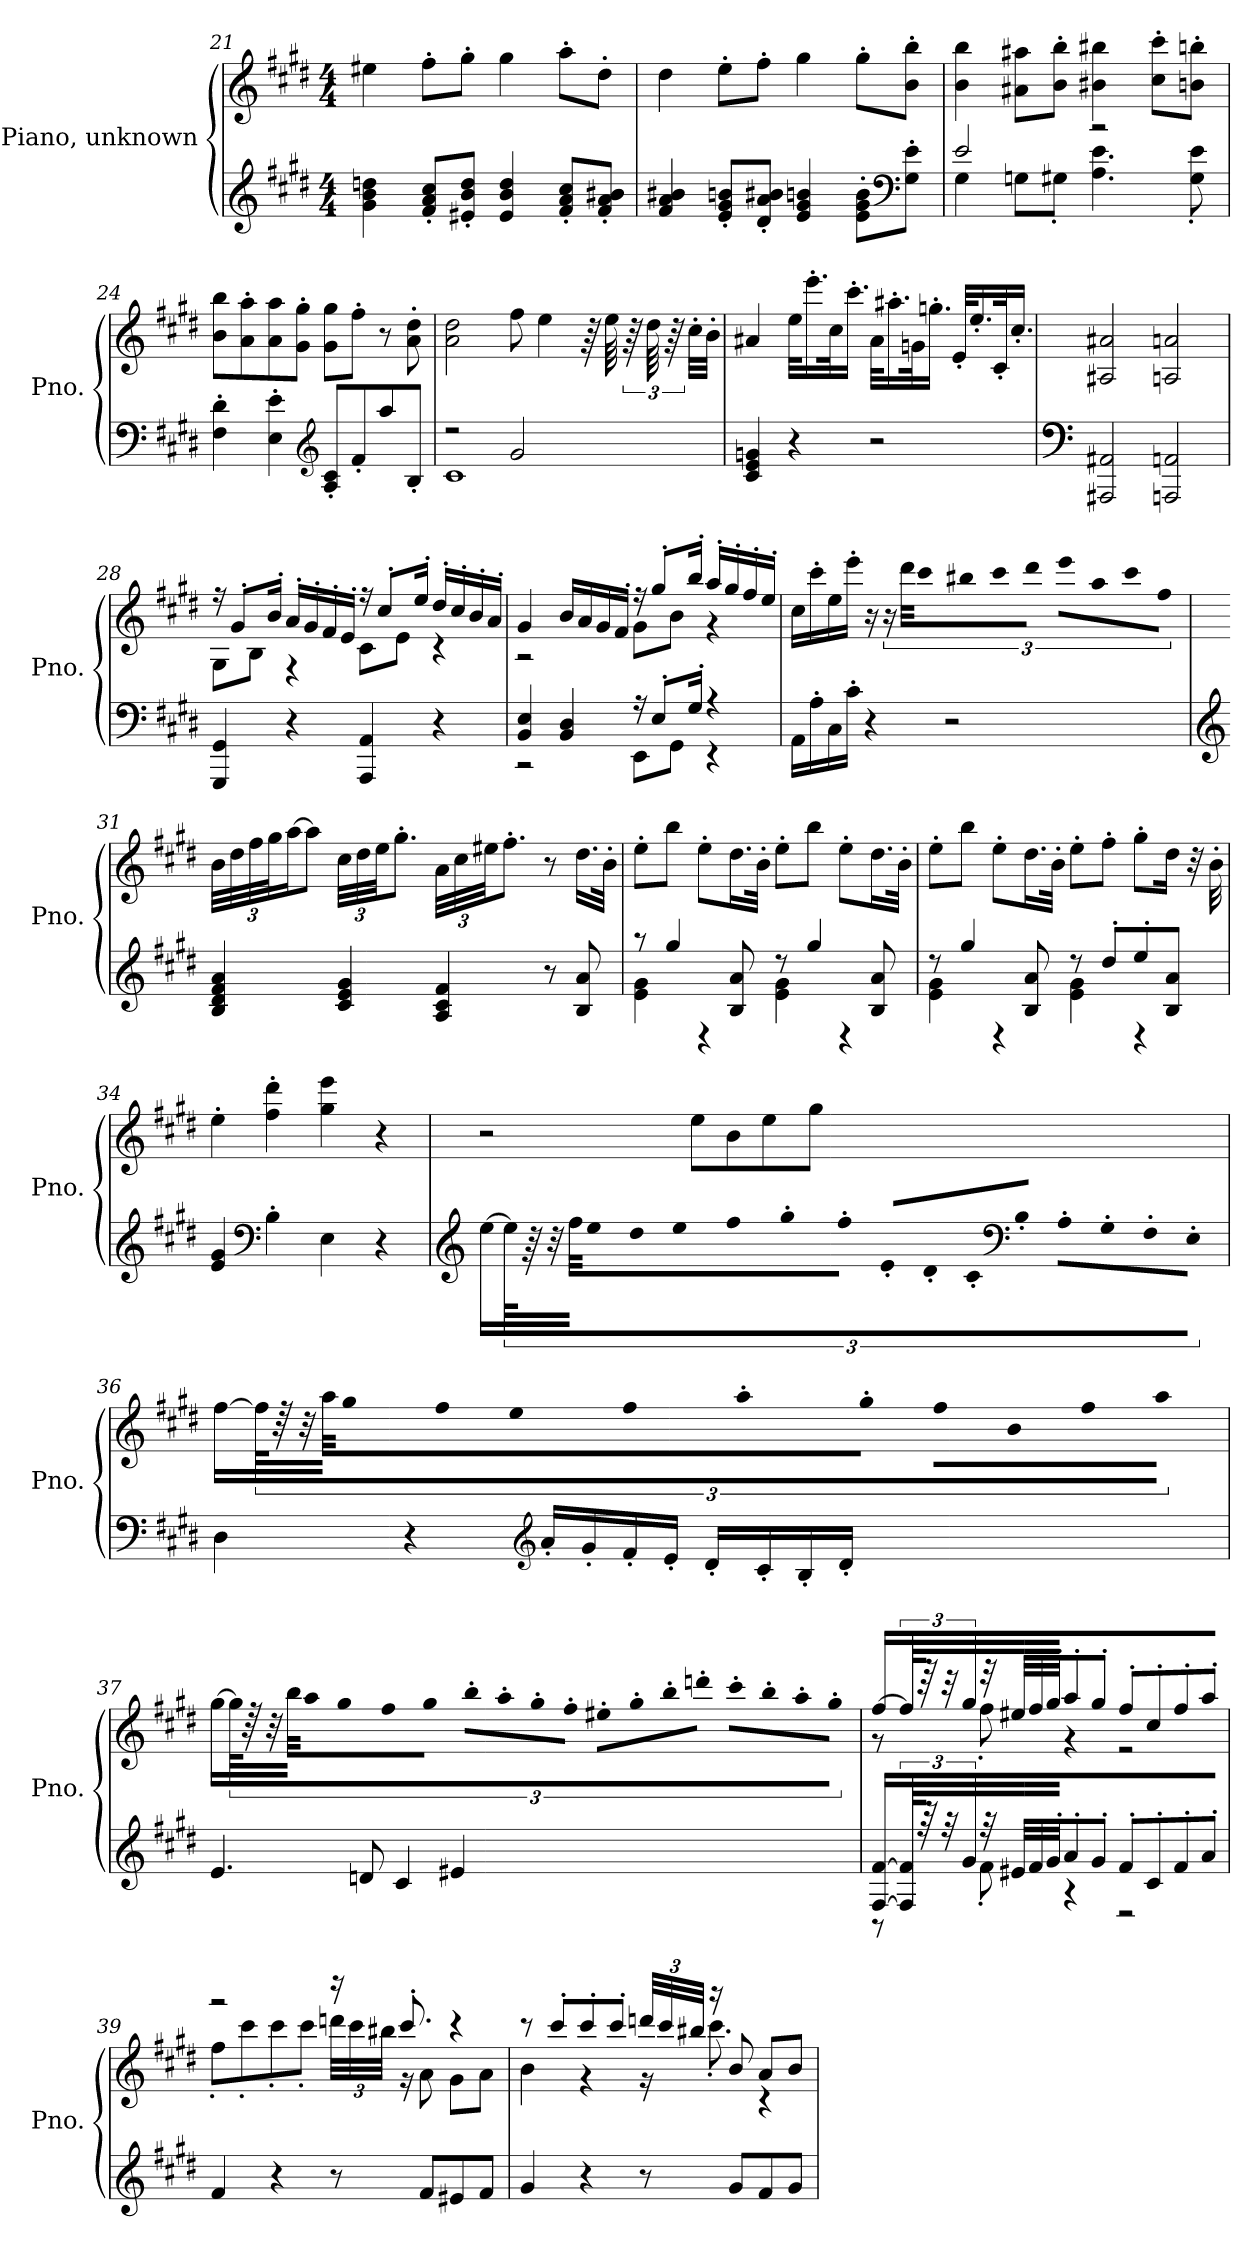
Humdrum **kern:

**kern	**kern
*part1	*part1
*staff2	*staff1
*I"Piano, unknown	*
*I'Pno.	*
*clefG2	*clefG2
*k[f#c#g#d#]	*k[f#c#g#d#]
*M4/4	*M4/4
=21	=21
4g#\ 4b\ 4ddn\	4ee#X\
8f#/' 8a/' 8cc#/'L	8ff#'\L
8e#X/' 8b/' 8dd/'J	8gg#'\J
4e#/ 4b/ 4dd/	4gg#\
8f#/' 8a/' 8cc#/'L	8aa'\L
8f#/' 8a/' 8b#X/'J	8dd#'\J
=22	=22
4f#/ 4a/ 4b#X/	4dd#\
8e/' 8g#/' 8bn/'L	8ee'\L
8d#/' 8a/' 8b#X/'J	8ff#'\J
4e/ 4g#/ 4bn/	4gg#\
8e\' 8g#\' 8b\'L	8gg#'\L
*clefF4	*
8G#\' 8e\'J	8b\' 8bb\'J
=23	=23
*^	*
2e/	4G#\	4b\ 4bb\
.	8Gn\L	8a#X\ 8aa#X\L
.	8G#X'\J	8b\' 8bb\'J
2r	4.A\ 4.e\	4b#X\ 4bb#X\
.	.	8cc#\' 8ccc#\'L
.	8G#\' 8e\'	8bn\' 8bbn\'J
*v	*v	*
!!LO:LB:g=z
=24	=24
4F#\' 4d#\'	8b\ 8bb\L
.	8a\' 8aa\'
4E\' 4e\'	8a\ 8aa\
.	8g#\' 8gg#\'J
*clefG2	*
8A/' 8c#/'L	8g#\ 8gg#\L
8f#'/	8ff#'\J
8aa/	8r
8B'/J	8a\' 8dd#\'
=25	=25
*^	*
2r	1c#	2a\ 2dd#\
2g#/	.	8ff#\
.	.	4ee\
.	.	64r
.	.	64ee\
.	.	96r
.	.	96dd#\
.	.	96r
.	.	32cc#'\LLL
.	.	32b'\JJJ
*v	*v	*
=26	=26
4c#/ 4e/ 4gn/	4a#X/
4r	32ee\KLL
.	16.eee'\
.	32cc#\K
.	16.ccc#'\JJ
2r	32a#\KLL
.	16.aa#X'\
.	32gn\K
.	16.ggn'\JJ
.	32e'/KLL
.	16.ee'/
.	32c#'/K
.	16.cc#'/JJ
!!LO:LB:g=z
=27	=27
*clefF4	*
2AAA#X/ 2AA#X/	2A#X/ 2a#X/
2AAAn/ 2AAn/	2An/ 2an/
=28	=28
*	*^
4GGG#/ 4GG#/	16r	8G#\L
.	8g#'/L	.
.	.	8B\J
.	16b'/Jk	.
4r	16a'/LL	4r
.	16g#'/	.
.	16f#'/	.
.	16e'/JJ	.
4AAA/ 4AA/	16r	8c#\L
.	8cc#'/L	.
.	.	8e\J
.	16ee'/Jk	.
4r	16dd#'/LL	4r
.	16cc#'/	.
.	16b'/	.
.	16a'/JJ	.
=29	=29	=29
*^	*	*
4BB/ 4E/	2r	4g#/	2r
4BB/ 4D#/	.	16b/LL	.
.	.	16a/	.
.	.	16g#/	.
.	.	16f#'/JJ	.
16r	8EE\L	16r	8g#\L
8E'/L	.	8gg#'/L	.
.	8GG#\J	.	8b\J
16G#'/Jk	.	16bb'/Jk	.
4r	4r	16aa'/LL	4r
.	.	16gg#'/	.
.	.	16ff#'/	.
.	.	16ee'/JJ	.
*v	*v	*	*
*	*v	*v
!!LO:LB:g=z
=30	=30
16AA\LL	16cc#\LL
16A'\	16ccc#'\
16C#\	16ee\
16c#'\JJ	16eee'\JJ
4r	16r
.	24r
.	48ddd#\LLL
.	32ccc#\
.	32bb#X\
.	32ccc#\
.	32ddd#\JJJ
2r	8eee\L
.	8aa\
.	8ccc#\
.	8ff#\J
=31	=31
*clefG2	*
*	*Xbrackettup
4B/ 4d#/ 4f#/ 4a/	48b\LLL
.	48dd#\
.	48ff#\
.	48gg#\J
.	[24aa\J
.	8aa\J]
4c#/ 4e/ 4g#/	48cc#\LLL
.	48dd#\
.	48ee\JJ
.	8.gg#'\J
4A/ 4c#/ 4f#/	48a\LLL
.	48cc#\
.	48ee#X\JJ
.	8.ff#'\J
8r	8r
8B/ 8a/	16.dd#\LL
.	32b'\JJk
!!LO:PB:g=z
=32	=32
*^	*
8r	4e\ 4g#\	8ee'\L
4gg#/	.	8bb\J
.	4r	8ee'\L
8B/ 8a/	.	16.dd#\L
.	.	32b'\JJk
8r	4e\ 4g#\	8ee'\L
4gg#/	.	8bb\J
.	4r	8ee'\L
8B/ 8a/	.	16.dd#\L
.	.	32b'\JJk
=33	=33	=33
8r	4e\ 4g#\	8ee'\L
4gg#/	.	8bb\J
.	4r	8ee'\L
8B/ 8a/	.	16.dd#\L
.	.	32b'\JJk
8r	4e\ 4g#\	8ee'\L
8dd#'/L	.	8ff#'\J
8ee'/	4r	8gg#'\L
8B/ 8a/J	.	16dd#\Jk
.	.	32r
.	.	32b'\
*v	*v	*
=34	=34
4e/ 4g#/	4ee'\
*clefF4	*
4B'\	4ff#\' 4ddd#\'
4E\	4gg#\ 4eee\
4r	4r
!!LO:LB:g=z
=35	=35
*clefG2	*
[16ee\LL	2r
96ee\JJkk]	.
96r	.
48r	.
48ff#\LLL	.
32ee\	.
32dd#\	.
32ee\	.
32ff#\JJ	.
8gg#'\	.
8ff#'\J	.
16e'/LL	8ee\L
16d#'/	.
16c#'/	8b\
*clefF4	*
16B'/JJ	.
16A'\LL	8ee\
16G#'\	.
16F#'\	8gg#\J
16E'\JJ	.
=36	=36
4D#\	[16ff#\LL
*	*brackettup
.	96ff#\JJkk]
.	96r
.	48r
.	48aa\LLL
.	32gg#\
.	32ff#\
.	32ee\
.	32ff#\JJ
4r	8aa'\
.	8gg#'\J
*clefG2	*
16a'/LL	8ff#\L
16g#'/	.
16f#'/	8b\
16e'/JJ	.
16d#'/LL	8ff#\
16c#'/	.
16B'/	8aa\J
16d#'/JJ	.
!!LO:LB:g=z
=37	=37
4.e/	[16gg#\LL
.	96gg#\JJkk]
.	96r
.	48r
.	48bb\LLL
.	32aa\
.	32gg#\
.	32ff#\
.	32gg#\JJJ
.	16bb'\LL
.	16aa'\
8dn/	16gg#'\
.	16ff#'\JJ
4c#/	16ee#X'\LL
.	16gg#'\
.	16bb'\
.	16dddn'\JJ
4e#X/	16ccc#'\LL
.	16bb'\
.	16aa'\
.	16gg#'\JJ
=38	=38
*^	*^
[16F#/ [16f#/LL	8r	[16ff#/LL	8r
96F#/] 96f#/]JJkk	.	96ff#/JJkk]	.
96r	.	96r	.
48r	.	48r	.
48g#/	.	48gg#/	.
32r	8f#'\	32r	8ff#'\
32e#X/LLL	.	32ee#X/LLL	.
32f#/	.	32ff#/	.
32g#'/JJ	.	32gg#'/JJ	.
8a'/	4r	8aa'/	4r
8g#'/J	.	8gg#'/J	.
8f#'/L	2r	8ff#'/L	2r
8c#'/	.	8cc#'/	.
8f#'/	.	8ff#'/	.
8a'/J	.	8aa'/J	.
*v	*v	*	*
!!LO:LB:g=z	!!
=39	=39	=39
4f#/	2r	8ff#'\L
.	.	8ccc#'\
4r	.	8ccc#'\
.	.	8ccc#'\J
*	*	*Xbrackettup
8r	16r	48dddn\LLL
.	.	48ccc#\
.	.	48bb#X\JJJ
.	8.ccc#'/	16r
8f#/L	.	8a\
8e#X/	4r	8g#\L
8f#/J	.	8a\J
=40	=40	=40
4g#/	8r	4b\
.	8ccc#'/L	.
4r	8ccc#'/	4r
.	8ccc#'/J	.
8r	48dddn/LLL	16r
.	48ccc#/	.
.	48bb#X/JJJ	.
.	16r	8.ccc#'\
8g#/L	8b/	.
8f#/	8a/L	4r
8g#/J	8b/J	.
*	*v	*v
=	=
*-	*-
